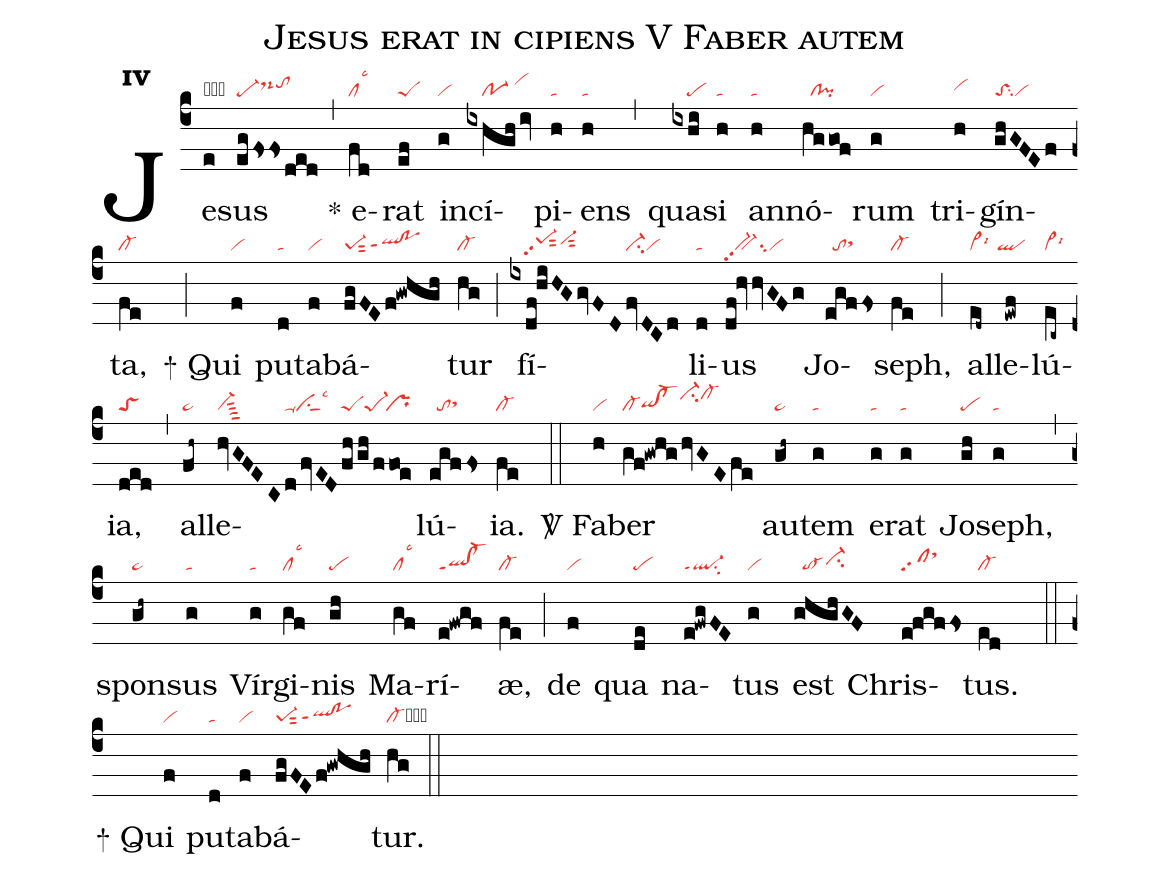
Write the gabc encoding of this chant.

name:Jesus erat in cipiens V Faber autem;
office-part:re;
mode:4;
nabc-lines:1;
%%
initial-style: 1;
name: Jesus erat incipiens;
mode: 4;
office-part: Responsorium;
annotation: Resp.;
annotation: iv;
nabc-lines: 1;
%%
(c4) Je(e|obta)sus(eg/fssded|pe-ds-hitohi) (,) <sp>*</sp> e(fd|cllsc3)rat(ef|peS) in(g|vi)cí(ixhgh/iv|////po-1/vihj)pi(h|ta)ens(h|ta) (,) qua(ixhi|////pe)si(h|ta) an(h|ta)nó(hggof|//cl!pi)rum(g|vi) tri(h|vihh)gín(ghGFEf|toSsu2vi)ta,(fe|cl-) (;)

<sp>+</sp> Qui(f|vi) pu(d|ta)ta(f|vi)bá(fgFEf!gwhgh|pe-1sut2qlhg!pohgppt1)tur(hg|cl-) (;) fí(ixdf!hiHGgvFD|////pe-1hhpp2sut2vi-hhsut2|fvDCd|ci-vi)li(d|ta)us(df!hvhvGFg|bv-pp2su2vi) Jo(egffs|//tosthh)seph,(fe|cl-) (;) al(ed~|vi>lsi6)le(ewf|``ql)lú(ec~|vi>lsi6)ia,(ded|toS) (,) al(fh~|ta>)le(hvGFEC|vi-sut4|d/fvED|ciSppu1lsc3|fh/gh/ffoe|peSpe-1`pr)lú(egffs|//tosthh)ia.(fe|cl-) (::)

<sp>V/</sp> Fa(h|vi)ber(gf!gwhg/hvGEfe|cl-qihg!cl-hgci-hjcl-hj) au(gh~|ta>)tem(g|ta) e(g|ta)rat(g|ta) Jo(gh|pe)seph,(g|ta) (,) spon(gh~|ta>)sus(g|ta) Vír(g|ta)gi(gf|cllsc3)nis(gh|pe) Ma(gf|cllsc3)rí(e!fwgf|ql!cl-ppt1)æ,(fe|cl-) (;) de(f|vi) qua(de|pe) na(e!fwgFE|ql-ppt1su2)tus(g|vi) est(ghghGF|//to-ci-hh) Chris(e!fgffs|sfsthk)tus.(ed|cl-) (::)

<sp>+</sp> Qui(f|vi) pu(d|ta)ta(f|vi)bá(fgFEf!gwhgh|pe-1sut2qlhg!pohgppt1)tur.(hg|cl-cb) (::)
